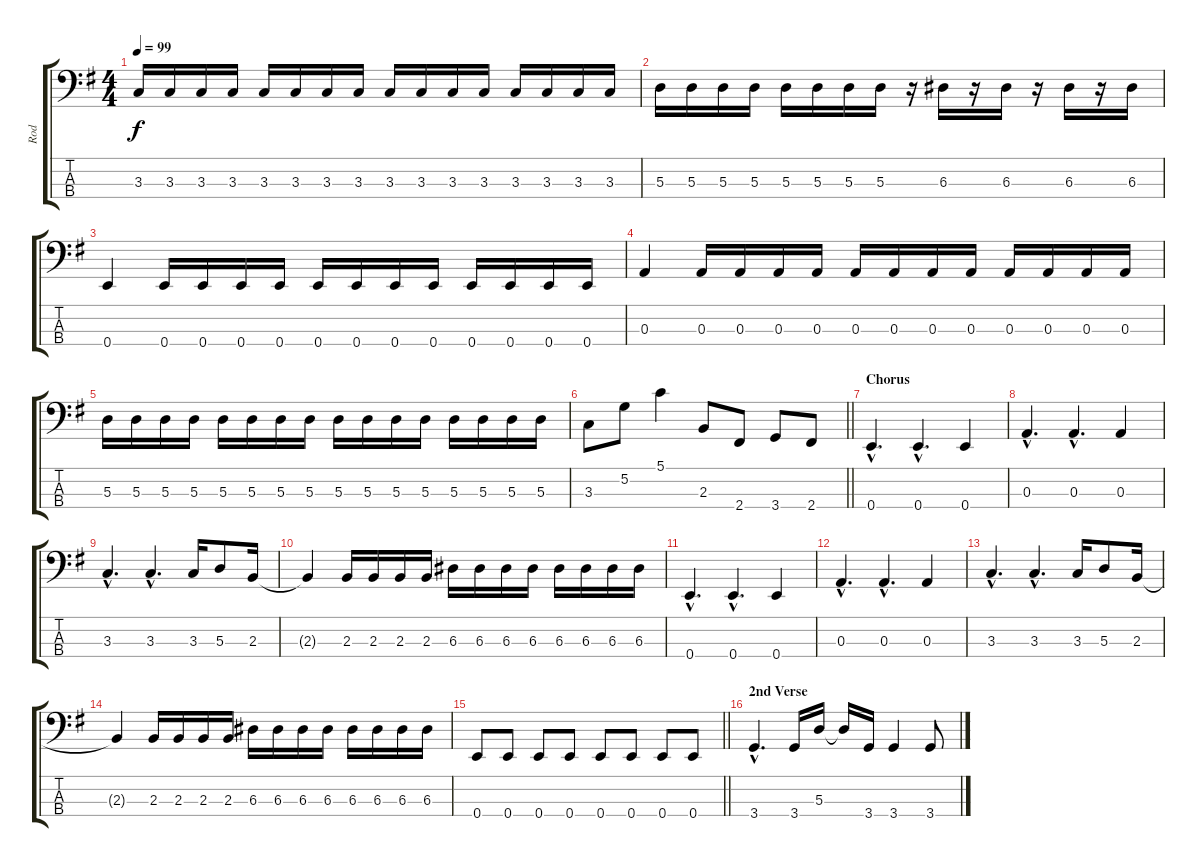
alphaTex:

\track ("Rod" "Rod") {instrument electricbasspick}
\staff {score tabs}
\tuning (G2 D2 A1 E1) {hide}
\ts (4 4)
\tempo 99
\clef f4
\ks g
3.3.16{dy f} 3.3.16 3.3.16 3.3.16 3.3.16 3.3.16 3.3.16 3.3.16 3.3.16 3.3.16 3.3.16 3.3.16 3.3.16 3.3.16 3.3.16 3.3.16 |
5.3.16 5.3.16 5.3.16 5.3.16 5.3.16 5.3.16 5.3.16 5.3.16 r.16 6.3.16 r.16 6.3.16 r.16 6.3.16 r.16 6.3.16 |
0.4.4 0.4.16 0.4.16 0.4.16 0.4.16 0.4.16 0.4.16 0.4.16 0.4.16 0.4.16 0.4.16 0.4.16 0.4.16 |
0.3.4 0.3.16 0.3.16 0.3.16 0.3.16 0.3.16 0.3.16 0.3.16 0.3.16 0.3.16 0.3.16 0.3.16 0.3.16 |
5.3.16 5.3.16 5.3.16 5.3.16 5.3.16 5.3.16 5.3.16 5.3.16 5.3.16 5.3.16 5.3.16 5.3.16 5.3.16 5.3.16 5.3.16 5.3.16 |
\barLineRight lightlight
3.3.8 5.2.8 5.1.4 2.3.8 2.4.8 3.4.8 2.4.8 |
\section ("" "Chorus")
0.4{hac}.4{d} 0.4{hac}.4{d} 0.4.4 |
0.3{hac}.4{d} 0.3{hac}.4{d} 0.3.4 |
3.3{hac}.4{d} 3.3{hac}.4{d} 3.3.16 5.3.8 2.3.16 |
2.3{t}.4 2.3.16 2.3.16 2.3.16 2.3.16 6.3.16 6.3.16 6.3.16 6.3.16 6.3.16 6.3.16 6.3.16 6.3.16 |
0.4{hac}.4{d} 0.4{hac}.4{d} 0.4.4 |
0.3{hac}.4{d} 0.3{hac}.4{d} 0.3.4 |
3.3{hac}.4{d} 3.3{hac}.4{d} 3.3.16 5.3.8 2.3.16 |
2.3{t}.4 2.3.16 2.3.16 2.3.16 2.3.16 6.3.16 6.3.16 6.3.16 6.3.16 6.3.16 6.3.16 6.3.16 6.3.16 |
\barLineRight lightlight
0.4.8 0.4.8 0.4.8 0.4.8 0.4.8 0.4.8 0.4.8 0.4.8 |
\section ("" "2nd Verse")
3.4{hac}.4{d} 3.4.16 5.3.16 5.3{t}.16 3.4.16 3.4.4 3.4.8
